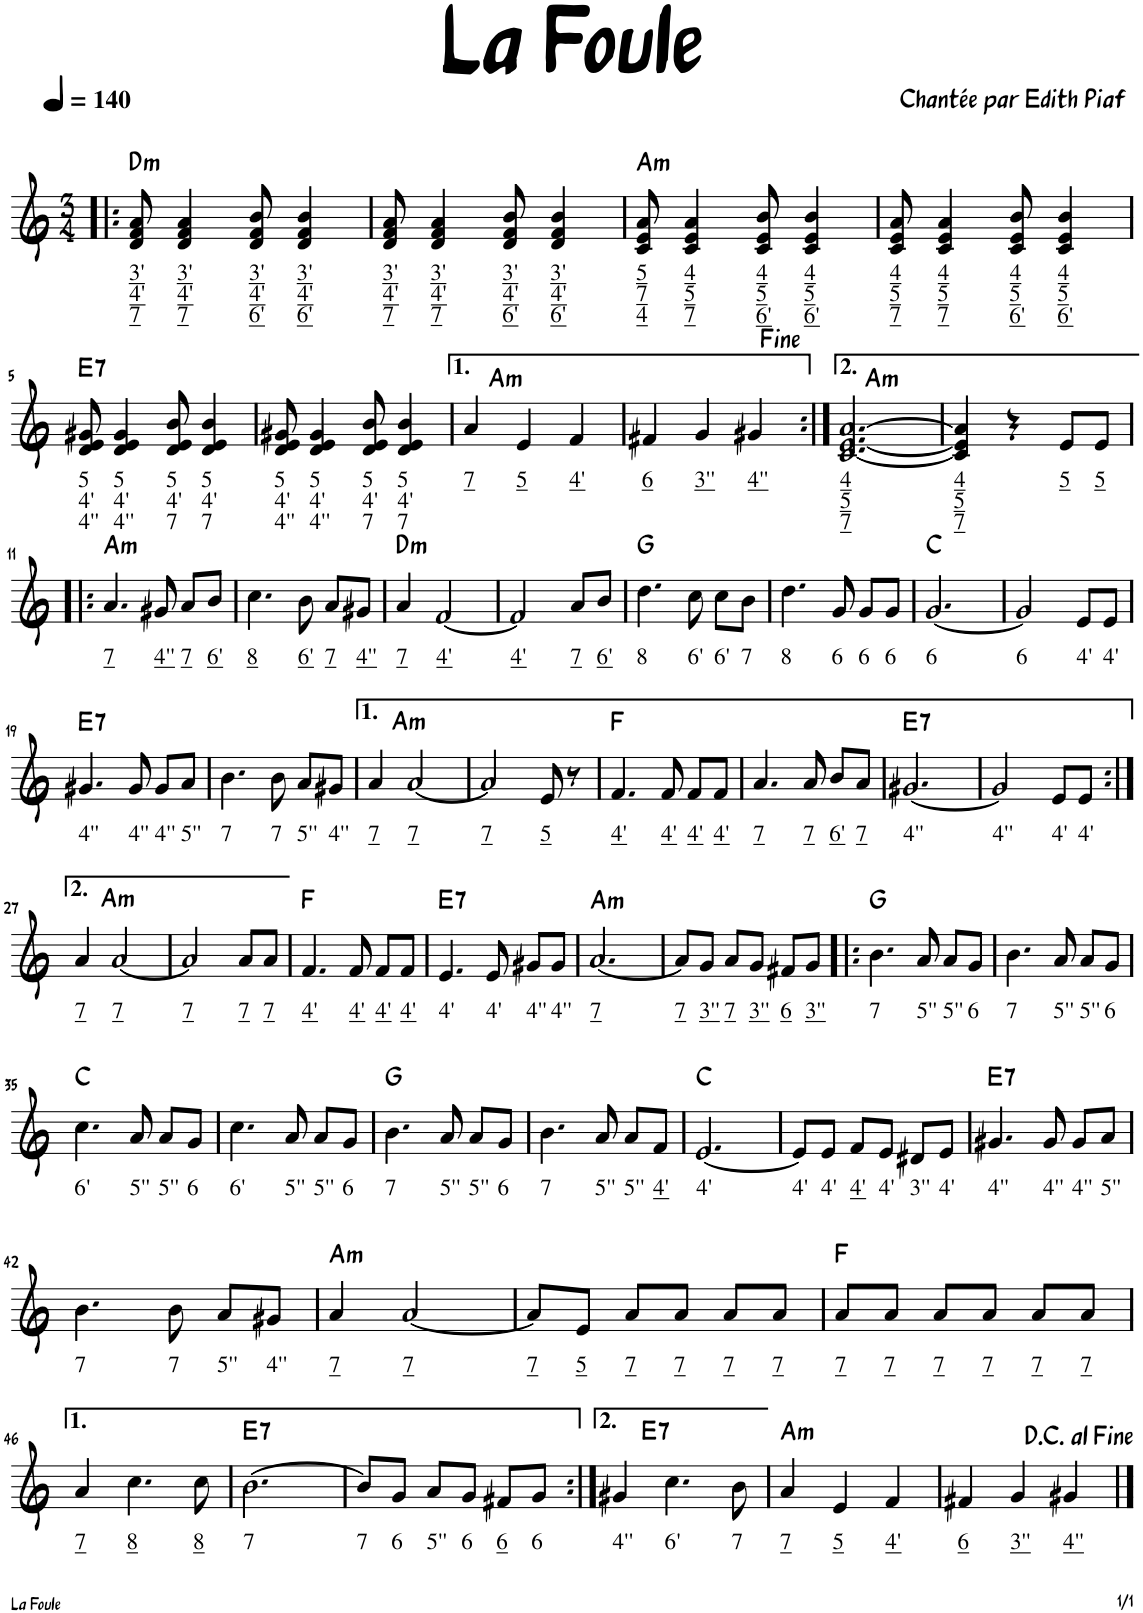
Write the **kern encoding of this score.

**kern	**harte
*part1	*part1
*staff1	*
*I"Accordéon	*
*I'Acc	*
*clefG2	*
*k[]	*
*M3/4	*
*MM140	*
=1!|:	=1!|:
!LO:TX:b:t=3'	!
!LO:TX:b:t=4'	!
!LO:TX:b:t=7	!LO:H:kt=m
8d/ 8f/ 8a/	D:min
!LO:TX:b:t=3'	!
!LO:TX:b:t=4'	!
!LO:TX:b:t=7	!
4d/ 4f/ 4a/	.
!LO:TX:b:t=3'	!
!LO:TX:b:t=4'	!
!LO:TX:b:t=6'	!
8d/ 8f/ 8b/	.
!LO:TX:b:t=3'	!
!LO:TX:b:t=4'	!
!LO:TX:b:t=6'	!
4d/ 4f/ 4b/	.
=2	=2
!LO:TX:b:t=3'	!
!LO:TX:b:t=4'	!
!LO:TX:b:t=7	!
8d/ 8f/ 8a/	.
!LO:TX:b:t=3'	!
!LO:TX:b:t=4'	!
!LO:TX:b:t=7	!
4d/ 4f/ 4a/	.
!LO:TX:b:t=3'	!
!LO:TX:b:t=4'	!
!LO:TX:b:t=6'	!
8d/ 8f/ 8b/	.
!LO:TX:b:t=3'	!
!LO:TX:b:t=4'	!
!LO:TX:b:t=6'	!
4d/ 4f/ 4b/	.
=3	=3
!LO:TX:b:t=5	!
!LO:TX:b:t=7	!
!LO:TX:b:t=4	!LO:H:kt=m
8c/ 8e/ 8a/	A:min
!LO:TX:b:t=4	!
!LO:TX:b:t=5	!
!LO:TX:b:t=7	!
4c/ 4e/ 4a/	.
!LO:TX:b:t=4	!
!LO:TX:b:t=5	!
!LO:TX:b:t=6'	!
8c/ 8e/ 8b/	.
!LO:TX:b:t=4	!
!LO:TX:b:t=5	!
!LO:TX:b:t=6'	!
4c/ 4e/ 4b/	.
=4	=4
!LO:TX:b:t=4	!
!LO:TX:b:t=5	!
!LO:TX:b:t=7	!
8c/ 8e/ 8a/	.
!LO:TX:b:t=4	!
!LO:TX:b:t=5	!
!LO:TX:b:t=7	!
4c/ 4e/ 4a/	.
!LO:TX:b:t=4	!
!LO:TX:b:t=5	!
!LO:TX:b:t=6'	!
8c/ 8e/ 8b/	.
!LO:TX:b:t=4	!
!LO:TX:b:t=5	!
!LO:TX:b:t=6'	!
4c/ 4e/ 4b/	.
!!LO:LB:g=z
=5	=5
!LO:TX:b:t=5	!
!LO:TX:b:t=4'	!
!LO:TX:b:t=4''	!LO:H:kt=7
8d/ 8e/ 8g#X/	E:7
!LO:TX:b:t=5	!
!LO:TX:b:t=4'	!
!LO:TX:b:t=4''	!
4d/ 4e/ 4g#/	.
!LO:TX:b:t=5	!
!LO:TX:b:t=4'	!
!LO:TX:b:t=7	!
8d/ 8e/ 8b/	.
!LO:TX:b:t=5	!
!LO:TX:b:t=4'	!
!LO:TX:b:t=7	!
4d/ 4e/ 4b/	.
=6	=6
!LO:TX:b:t=5	!
!LO:TX:b:t=4'	!
!LO:TX:b:t=4''	!
8d/ 8e/ 8g#X/	.
!LO:TX:b:t=5	!
!LO:TX:b:t=4'	!
!LO:TX:b:t=4''	!
4d/ 4e/ 4g#/	.
!LO:TX:b:t=5	!
!LO:TX:b:t=4'	!
!LO:TX:b:t=7	!
8d/ 8e/ 8b/	.
!LO:TX:b:t=5	!
!LO:TX:b:t=4'	!
!LO:TX:b:t=7	!
4d/ 4e/ 4b/	.
=7	=7
!LO:TX:b:t=7	!LO:H:kt=m
4a/	A:min
!LO:TX:b:t=5	!
4e/	.
!LO:TX:b:t=4'	!
4f/	.
=8	=8
!LO:TX:b:t=6	!
4f#X/	.
!LO:TX:b:t=3''	!
4g/	.
!LO:TX:b:t=4''	!
4g#X/	.
=9:|!	=9:|!
!LO:TX:b:t=4	!
!LO:TX:b:t=5	!
!LO:TX:b:t=7	!LO:H:kt=m
[2.c/ [2.e/ [2.a/	A:min
=10	=10
!LO:TX:b:t=4	!
!LO:TX:b:t=5	!
!LO:TX:b:t=7	!
4c/] 4e/] 4a/]	.
4r	.
!LO:TX:b:t=5	!
8e/L	.
!LO:TX:b:t=5	!
8e/J	.
!!LO:LB:g=z
=11!|:	=11!|:
!LO:TX:b:t=7	!LO:H:kt=m
4.a/	A:min
!LO:TX:b:t=4''	!
8g#X/	.
!LO:TX:b:t=7	!
8a/L	.
!LO:TX:b:t=6'	!
8b/J	.
=12	=12
!LO:TX:b:t=8	!
4.cc\	.
!LO:TX:b:t=6'	!
8b\	.
!LO:TX:b:t=7	!
8a/L	.
!LO:TX:b:t=4''	!
8g#X/J	.
=13	=13
!LO:TX:b:t=7	!LO:H:kt=m
4a/	D:min
!LO:TX:b:t=4'	!
[2f/	.
=14	=14
!LO:TX:b:t=4'	!
2f/]	.
!LO:TX:b:t=7	!
8a/L	.
!LO:TX:b:t=6'	!
8b/J	.
=15	=15
!LO:TX:b:t=8	!
4.dd\	G:maj
!LO:TX:b:t=6'	!
8cc\	.
!LO:TX:b:t=6'	!
8cc\L	.
!LO:TX:b:t=7	!
8b\J	.
=16	=16
!LO:TX:b:t=8	!
4.dd\	.
!LO:TX:b:t=6	!
8g/	.
!LO:TX:b:t=6	!
8g/L	.
!LO:TX:b:t=6	!
8g/J	.
=17	=17
!LO:TX:b:t=6	!
[2.g/	C:maj
=18	=18
!LO:TX:b:t=6	!
2g/]	.
!LO:TX:b:t=4'	!
8e/L	.
!LO:TX:b:t=4'	!
8e/J	.
!!LO:LB:g=z
=19	=19
!LO:TX:b:t=4''	!LO:H:kt=7
4.g#X/	E:7
!LO:TX:b:t=4''	!
8g#/	.
!LO:TX:b:t=4''	!
8g#/L	.
!LO:TX:b:t=5''	!
8a/J	.
=20	=20
!LO:TX:b:t=7	!
4.b\	.
!LO:TX:b:t=7	!
8b\	.
!LO:TX:b:t=5''	!
8a/L	.
!LO:TX:b:t=4''	!
8g#X/J	.
=21	=21
!LO:TX:b:t=7	!LO:H:kt=m
4a/	A:min
!LO:TX:b:t=7	!
[2a/	.
=22	=22
!LO:TX:b:t=7	!
2a/]	.
!LO:TX:b:t=5	!
8e/	.
8r	.
=23	=23
!LO:TX:b:t=4'	!
4.f/	F:maj
!LO:TX:b:t=4'	!
8f/	.
!LO:TX:b:t=4'	!
8f/L	.
!LO:TX:b:t=4'	!
8f/J	.
=24	=24
!LO:TX:b:t=7	!
4.a/	.
!LO:TX:b:t=7	!
8a/	.
!LO:TX:b:t=6'	!
8b/L	.
!LO:TX:b:t=7	!
8a/J	.
=25	=25
!LO:TX:b:t=4''	!LO:H:kt=7
[2.g#X/	E:7
=26	=26
!LO:TX:b:t=4''	!
2g#/]	.
!LO:TX:b:t=4'	!
8e/L	.
!LO:TX:b:t=4'	!
8e/J	.
!!LO:LB:g=z
=27:|!	=27:|!
!LO:TX:b:t=7	!LO:H:kt=m
4a/	A:min
!LO:TX:b:t=7	!
[2a/	.
=28	=28
!LO:TX:b:t=7	!
2a/]	.
!LO:TX:b:t=7	!
8a/L	.
!LO:TX:b:t=7	!
8a/J	.
=29	=29
!LO:TX:b:t=4'	!
4.f/	F:maj
!LO:TX:b:t=4'	!
8f/	.
!LO:TX:b:t=4'	!
8f/L	.
!LO:TX:b:t=4'	!
8f/J	.
=30	=30
!LO:TX:b:t=4'	!LO:H:kt=7
4.e/	E:7
!LO:TX:b:t=4'	!
8e/	.
!LO:TX:b:t=4''	!
8g#X/L	.
!LO:TX:b:t=4''	!
8g#/J	.
=31	=31
!LO:TX:b:t=7	!LO:H:kt=m
[2.a/	A:min
=32	=32
!LO:TX:b:t=7	!
8a/L]	.
!LO:TX:b:t=3''	!
8g/J	.
!LO:TX:b:t=7	!
8a/L	.
!LO:TX:b:t=3''	!
8g/J	.
!LO:TX:b:t=6	!
8f#X/L	.
!LO:TX:b:t=3''	!
8g/J	.
=33!|:	=33!|:
!LO:TX:b:t=7	!
4.b\	G:maj
!LO:TX:b:t=5''	!
8a/	.
!LO:TX:b:t=5''	!
8a/L	.
!LO:TX:b:t=6	!
8g/J	.
=34	=34
!LO:TX:b:t=7	!
4.b\	.
!LO:TX:b:t=5''	!
8a/	.
!LO:TX:b:t=5''	!
8a/L	.
!LO:TX:b:t=6	!
8g/J	.
!!LO:LB:g=z
=35	=35
!LO:TX:b:t=6'	!
4.cc\	C:maj
!LO:TX:b:t=5''	!
8a/	.
!LO:TX:b:t=5''	!
8a/L	.
!LO:TX:b:t=6	!
8g/J	.
=36	=36
!LO:TX:b:t=6'	!
4.cc\	.
!LO:TX:b:t=5''	!
8a/	.
!LO:TX:b:t=5''	!
8a/L	.
!LO:TX:b:t=6	!
8g/J	.
=37	=37
!LO:TX:b:t=7	!
4.b\	G:maj
!LO:TX:b:t=5''	!
8a/	.
!LO:TX:b:t=5''	!
8a/L	.
!LO:TX:b:t=6	!
8g/J	.
=38	=38
!LO:TX:b:t=7	!
4.b\	.
!LO:TX:b:t=5''	!
8a/	.
!LO:TX:b:t=5''	!
8a/L	.
!LO:TX:b:t=4'	!
8f/J	.
=39	=39
!LO:TX:b:t=4'	!
[2.e/	C:maj
=40	=40
!LO:TX:b:t=4'	!
8e/L]	.
!LO:TX:b:t=4'	!
8e/J	.
!LO:TX:b:t=4'	!
8f/L	.
!LO:TX:b:t=4'	!
8e/J	.
!LO:TX:b:t=3''	!
8d#X/L	.
!LO:TX:b:t=4'	!
8e/J	.
=41	=41
!LO:TX:b:t=4''	!LO:H:kt=7
4.g#X/	E:7
!LO:TX:b:t=4''	!
8g#/	.
!LO:TX:b:t=4''	!
8g#/L	.
!LO:TX:b:t=5''	!
8a/J	.
!!LO:LB:g=z
=42	=42
!LO:TX:b:t=7	!
4.b\	.
!LO:TX:b:t=7	!
8b\	.
!LO:TX:b:t=5''	!
8a/L	.
!LO:TX:b:t=4''	!
8g#X/J	.
=43	=43
!LO:TX:b:t=7	!LO:H:kt=m
4a/	A:min
!LO:TX:b:t=7	!
[2a/	.
=44	=44
!LO:TX:b:t=7	!
8a/L]	.
!LO:TX:b:t=5	!
8e/J	.
!LO:TX:b:t=7	!
8a/L	.
!LO:TX:b:t=7	!
8a/J	.
!LO:TX:b:t=7	!
8a/L	.
!LO:TX:b:t=7	!
8a/J	.
=45	=45
!LO:TX:b:t=7	!
8a/L	F:maj
!LO:TX:b:t=7	!
8a/J	.
!LO:TX:b:t=7	!
8a/L	.
!LO:TX:b:t=7	!
8a/J	.
!LO:TX:b:t=7	!
8a/L	.
!LO:TX:b:t=7	!
8a/J	.
!!LO:LB:g=z
=46	=46
!LO:TX:b:t=7	!
4a/	.
!LO:TX:b:t=8	!
4.cc\	.
!LO:TX:b:t=8	!
8cc\	.
=47	=47
!LO:TX:b:t=7	!LO:H:kt=7
[2.b\	E:7
=48	=48
!LO:TX:b:t=7	!
8b/L]	.
!LO:TX:b:t=6	!
8g/J	.
!LO:TX:b:t=5''	!
8a/L	.
!LO:TX:b:t=6	!
8g/J	.
!LO:TX:b:t=6	!
8f#X/L	.
!LO:TX:b:t=6	!
8g/J	.
=49:|!	=49:|!
!LO:TX:b:t=4''	!LO:H:kt=7
4g#X/	E:7
!LO:TX:b:t=6'	!
4.cc\	.
!LO:TX:b:t=7	!
8b\	.
=50	=50
!LO:TX:b:t=7	!LO:H:kt=m
4a/	A:min
!LO:TX:b:t=5	!
4e/	.
!LO:TX:b:t=4'	!
4f/	.
=51	=51
!LO:TX:b:t=6	!
4f#X/	.
!LO:TX:b:t=3''	!
4g/	.
!LO:TX:b:t=4''	!
4g#X/	.
==	==
*-	*-
